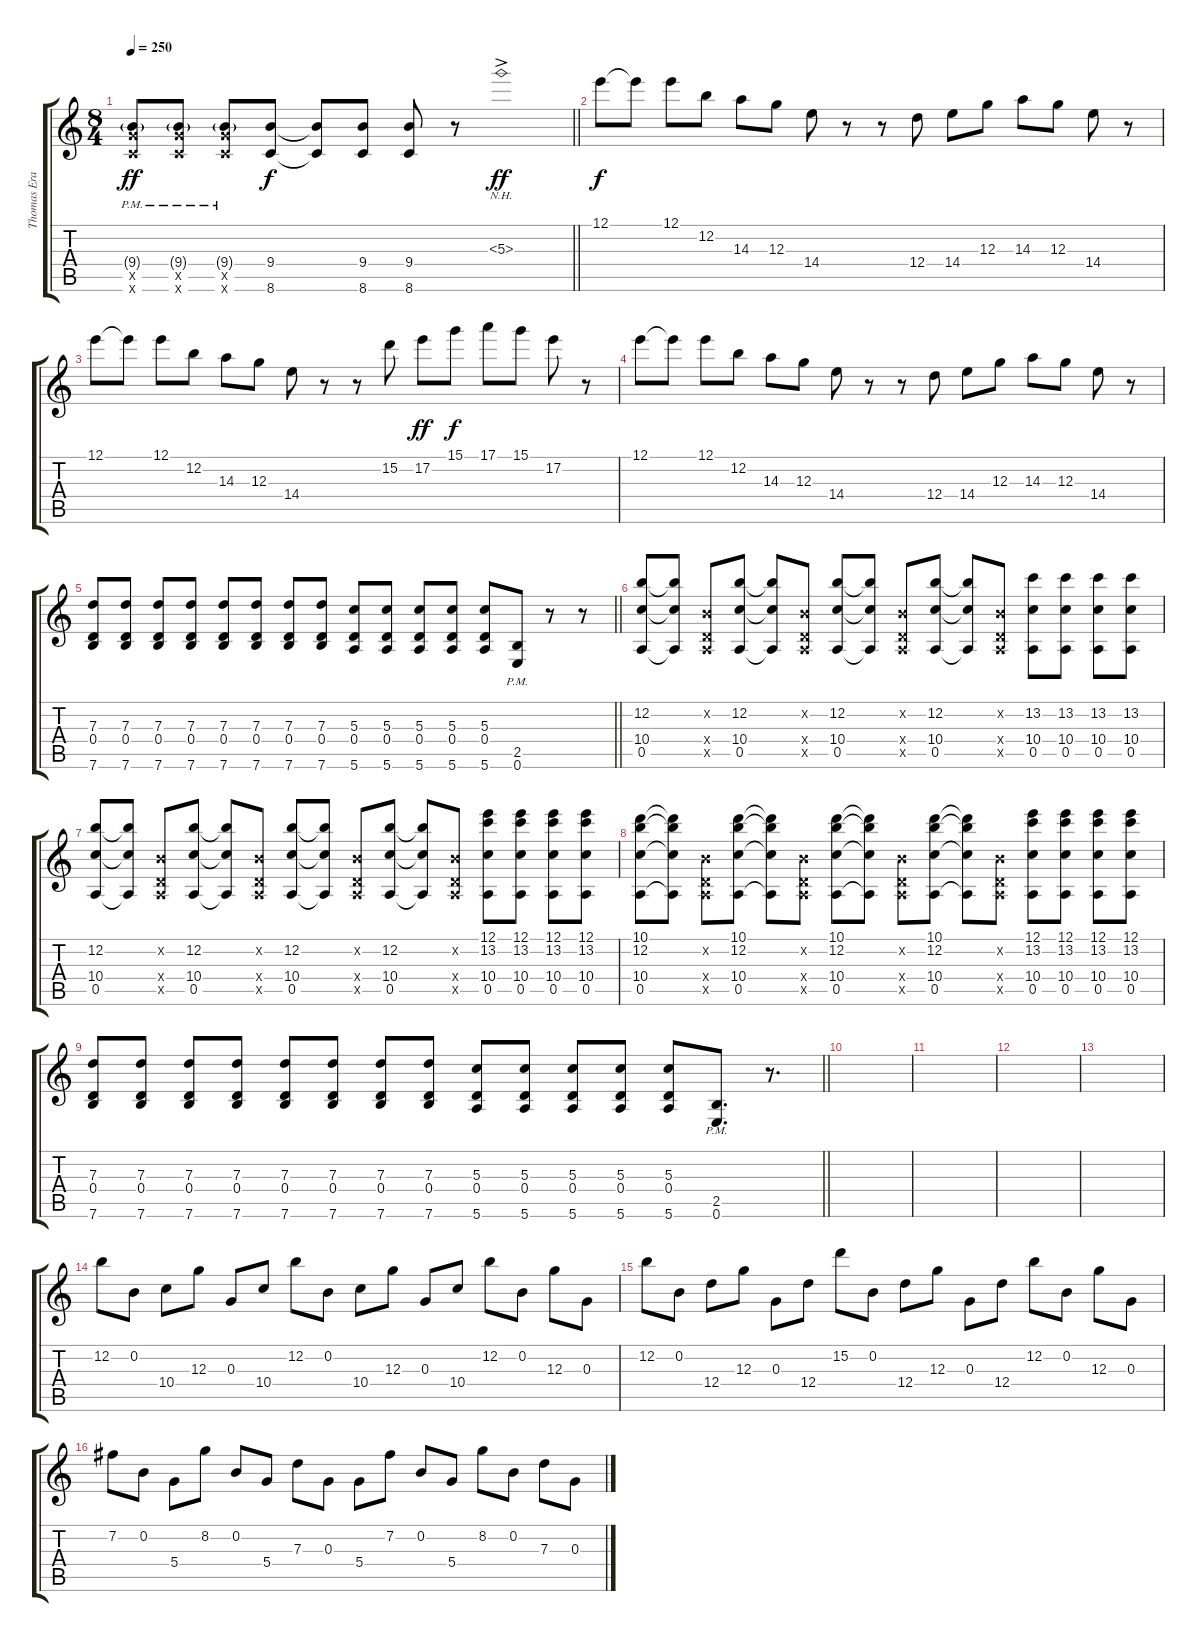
\track ("Thomas Erak(Right) + Solo" "Thomas Era") {instrument distortionguitar}
\staff {score tabs}
\tuning (E4 B3 G3 D3 A2 E2) {hide}
\ts (8 4)
\tempo 250
\clef g2
\barLineRight lightlight
\ks c
(9.4{g} 10.5{x} 8.6{pm x}).8{dy ff} (9.4{g} 10.5{x} 8.6{pm x}).8 (9.4{g} 10.5{x} 8.6{pm x}).8 (9.4 8.6).8{dy f} (9.4{t} 8.6{t}).8 (9.4 8.6).8 (9.4 8.6).8 r.8 5.3{nh ac}.1{dy ff} |
12.1.8{dy f} 12.1{t}.8 12.1.8 12.2.8 14.3.8 12.3.8 14.4.8 r.8 r.8 12.4.8 14.4.8 12.3.8 14.3.8 12.3.8 14.4.8 r.8 |
12.1.8 12.1{t}.8 12.1.8 12.2.8 14.3.8 12.3.8 14.4.8 r.8 r.8 15.2.8 17.2.8{dy ff} 15.1.8{dy f} 17.1.8 15.1.8 17.2.8 r.8 |
12.1.8 12.1{t}.8 12.1.8 12.2.8 14.3.8 12.3.8 14.4.8 r.8 r.8 12.4.8 14.4.8 12.3.8 14.3.8 12.3.8 14.4.8 r.8 |
\barLineRight lightlight
(7.3 0.4 7.6).8 (7.3 0.4 7.6).8 (7.3 0.4 7.6).8 (7.3 0.4 7.6).8 (7.3 0.4 7.6).8 (7.3 0.4 7.6).8 (7.3 0.4 7.6).8 (7.3 0.4 7.6).8 (5.3 0.4 5.6).8 (5.3 0.4 5.6).8 (5.3 0.4 5.6).8 (5.3 0.4 5.6).8 (5.3 0.4 5.6).8 (2.5{pm} 0.6{pm}).8 r.8 r.8 |
(12.2 10.4 0.5).8 (12.2{t} 10.4{t} 0.5{t}).8 (0.2{x} 0.4{x} 0.5{x}).8 (12.2 10.4 0.5).8 (12.2{t} 10.4{t} 0.5{t}).8 (0.2{x} 0.4{x} 0.5{x}).8 (12.2 10.4 0.5).8 (12.2{t} 10.4{t} 0.5{t}).8 (0.2{x} 0.4{x} 0.5{x}).8 (12.2 10.4 0.5).8 (12.2{t} 10.4{t} 0.5{t}).8 (0.2{x} 0.4{x} 0.5{x}).8 (13.2 10.4 0.5).8 (13.2 10.4 0.5).8 (13.2 10.4 0.5).8 (13.2 10.4 0.5).8 |
(12.2 10.4 0.5).8 (12.2{t} 10.4{t} 0.5{t}).8 (0.2{x} 0.4{x} 0.5{x}).8 (12.2 10.4 0.5).8 (12.2{t} 10.4{t} 0.5{t}).8 (0.2{x} 0.4{x} 0.5{x}).8 (12.2 10.4 0.5).8 (12.2{t} 10.4{t} 0.5{t}).8 (0.2{x} 0.4{x} 0.5{x}).8 (12.2 10.4 0.5).8 (12.2{t} 10.4{t} 0.5{t}).8 (0.2{x} 0.4{x} 0.5{x}).8 (12.1 13.2 10.4 0.5).8 (12.1 13.2 10.4 0.5).8 (12.1 13.2 10.4 0.5).8 (12.1 13.2 10.4 0.5).8 |
(10.1 12.2 10.4 0.5).8 (10.1{t} 12.2{t} 10.4{t} 0.5{t}).8 (0.2{x} 0.4{x} 0.5{x}).8 (10.1 12.2 10.4 0.5).8 (10.1{t} 12.2{t} 10.4{t} 0.5{t}).8 (0.2{x} 0.4{x} 0.5{x}).8 (10.1 12.2 10.4 0.5).8 (10.1{t} 12.2{t} 10.4{t} 0.5{t}).8 (0.2{x} 0.4{x} 0.5{x}).8 (10.1 12.2 10.4 0.5).8 (10.1{t} 12.2{t} 10.4{t} 0.5{t}).8 (0.2{x} 0.4{x} 0.5{x}).8 (12.1 13.2 10.4 0.5).8 (12.1 13.2 10.4 0.5).8 (12.1 13.2 10.4 0.5).8 (12.1 13.2 10.4 0.5).8 |
\barLineRight lightlight
(7.3 0.4 7.6).8 (7.3 0.4 7.6).8 (7.3 0.4 7.6).8 (7.3 0.4 7.6).8 (7.3 0.4 7.6).8 (7.3 0.4 7.6).8 (7.3 0.4 7.6).8 (7.3 0.4 7.6).8 (5.3 0.4 5.6).8 (5.3 0.4 5.6).8 (5.3 0.4 5.6).8 (5.3 0.4 5.6).8 (5.3 0.4 5.6).8 (2.5{pm} 0.6{pm}).8{d} r.8{d} |
|
|
|
|
12.2.8 0.2.8 10.4.8 12.3.8 0.3.8 10.4.8 12.2.8 0.2.8 10.4.8 12.3.8 0.3.8 10.4.8 12.2.8 0.2.8 12.3.8 0.3.8 |
12.2.8 0.2.8 12.4.8 12.3.8 0.3.8 12.4.8 15.2.8 0.2.8 12.4.8 12.3.8 0.3.8 12.4.8 12.2.8 0.2.8 12.3.8 0.3.8 |
7.2.8 0.2.8 5.4.8 8.2.8 0.2.8 5.4.8 7.3.8 0.3.8 5.4.8 7.2.8 0.2.8 5.4.8 8.2.8 0.2.8 7.3.8 0.3.8
